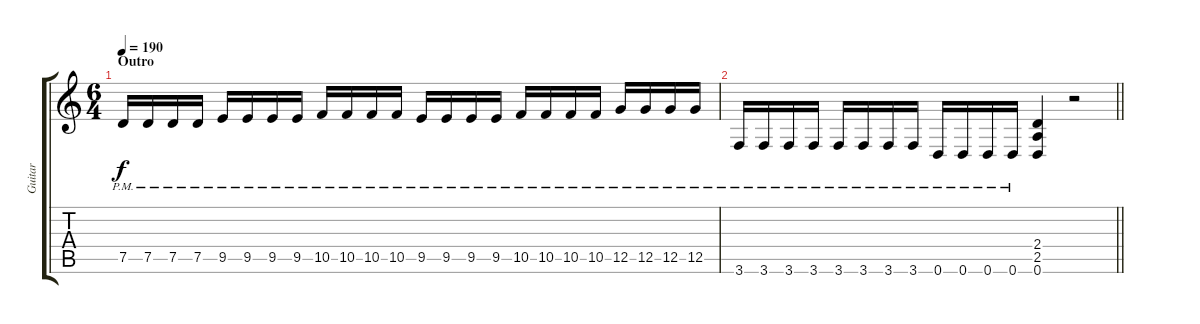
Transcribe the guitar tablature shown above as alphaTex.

\track ("Guitar" "Guitar") {instrument distortionguitar}
\staff {score tabs}
\tuning (D4 A3 F3 C3 G2 D2) {hide}
\ts (6 4)
\section ("" "Outro")
\tempo 190
\clef g2
\ks c
7.5{pm}.16{dy f} 7.5{pm}.16 7.5{pm}.16 7.5{pm}.16 9.5{pm}.16 9.5{pm}.16 9.5{pm}.16 9.5{pm}.16 10.5{pm}.16 10.5{pm}.16 10.5{pm}.16 10.5{pm}.16 9.5{pm}.16 9.5{pm}.16 9.5{pm}.16 9.5{pm}.16 10.5{pm}.16 10.5{pm}.16 10.5{pm}.16 10.5{pm}.16 12.5{pm}.16 12.5{pm}.16 12.5{pm}.16 12.5{pm}.16 |
\barLineRight lightlight
3.6{pm}.16 3.6{pm}.16 3.6{pm}.16 3.6{pm}.16 3.6{pm}.16 3.6{pm}.16 3.6{pm}.16 3.6{pm}.16 0.6{pm}.16 0.6{pm}.16 0.6{pm}.16 0.6{pm}.16 (2.4 2.5 0.6).4 r.2
